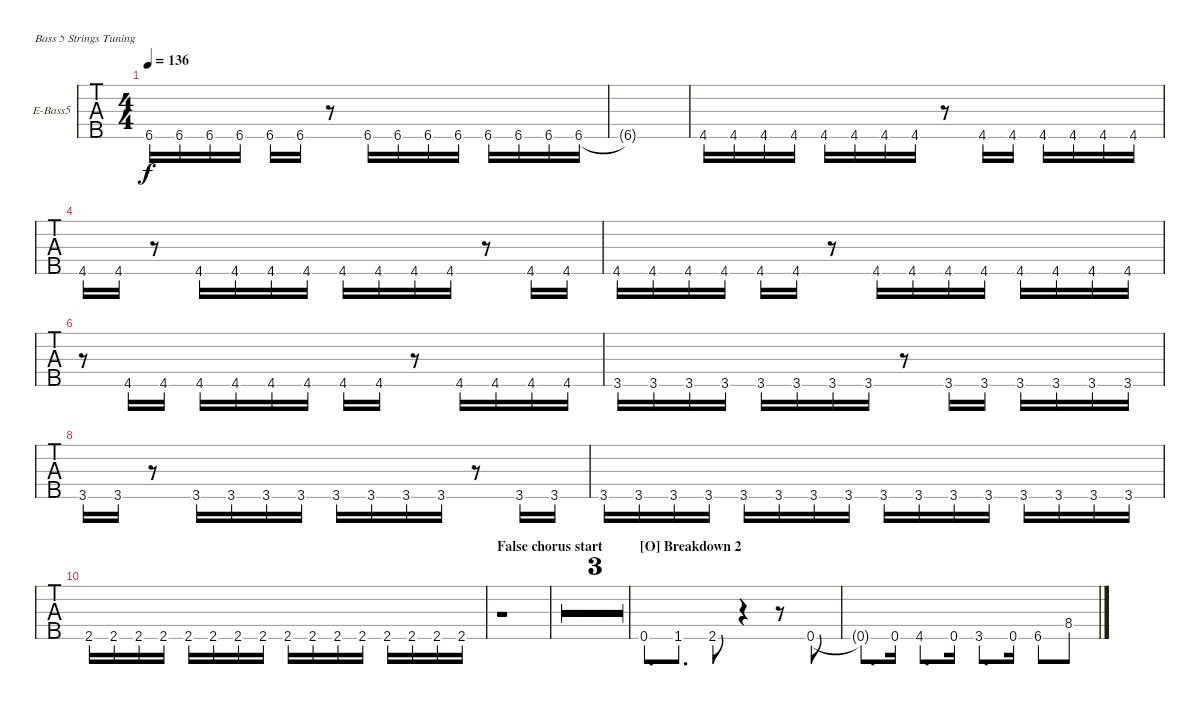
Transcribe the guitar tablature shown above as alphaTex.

\defaultSystemsLayout 4
\bracketExtendMode groupsimilarinstruments
\firstSystemTrackNameOrientation horizontal
\otherSystemsTrackNameOrientation horizontal
\defaultBarNumberDisplay FirstOfSystem
\track ("Dist Bass" "E-Bass5") {multiBarRest instrument electricbassfinger}
\staff {tabs}
\tuning (G2 D2 A1 E1 B0)
\ts (4 4)
\tempo 136
\clef f4
\ks c
6.5.16{dy f} 6.5.16 6.5.16 6.5.16 6.5.16 6.5.16 r.8 6.5.16 6.5.16 6.5.16 6.5.16 6.5.16 6.5.16 6.5.16 6.5.16 |
6.5{t}.1 |
4.5.16 4.5.16 4.5.16 4.5.16 4.5.16 4.5.16 4.5.16 4.5.16 r.8 4.5.16 4.5.16 4.5.16 4.5.16 4.5.16 4.5.16 |
4.5.16 4.5.16 r.8 4.5.16 4.5.16 4.5.16 4.5.16 4.5.16 4.5.16 4.5.16 4.5.16 r.8 4.5.16 4.5.16 |
4.5.16 4.5.16 4.5.16 4.5.16 4.5.16 4.5.16 r.8 4.5.16 4.5.16 4.5.16 4.5.16 4.5.16 4.5.16 4.5.16 4.5.16 |
r.8 4.5.16 4.5.16 4.5.16 4.5.16 4.5.16 4.5.16 4.5.16 4.5.16 r.8 4.5.16 4.5.16 4.5.16 4.5.16 |
3.5.16 3.5.16 3.5.16 3.5.16 3.5.16 3.5.16 3.5.16 3.5.16 r.8 3.5.16 3.5.16 3.5.16 3.5.16 3.5.16 3.5.16 |
3.5.16 3.5.16 r.8 3.5.16 3.5.16 3.5.16 3.5.16 3.5.16 3.5.16 3.5.16 3.5.16 r.8 3.5.16 3.5.16 |
3.5.16 3.5.16 3.5.16 3.5.16 3.5.16 3.5.16 3.5.16 3.5.16 3.5.16 3.5.16 3.5.16 3.5.16 3.5.16 3.5.16 3.5.16 3.5.16 |
2.5.16 2.5.16 2.5.16 2.5.16 2.5.16 2.5.16 2.5.16 2.5.16 2.5.16 2.5.16 2.5.16 2.5.16 2.5.16 2.5.16 2.5.16 2.5.16 |
\section ("" "False chorus start")
r.1 |
r.1 |
r.1 |
r.1 |
\section ("O" "Breakdown 2")
0.5.8{d} 1.5.8{d} 2.5.8 r.4 r.8 0.5{ac}.8 |
0.5{t}.8{d} 0.5.16 4.5.8{d} 0.5.16 3.5.8{d} 0.5.16 6.5.8 8.4.8
